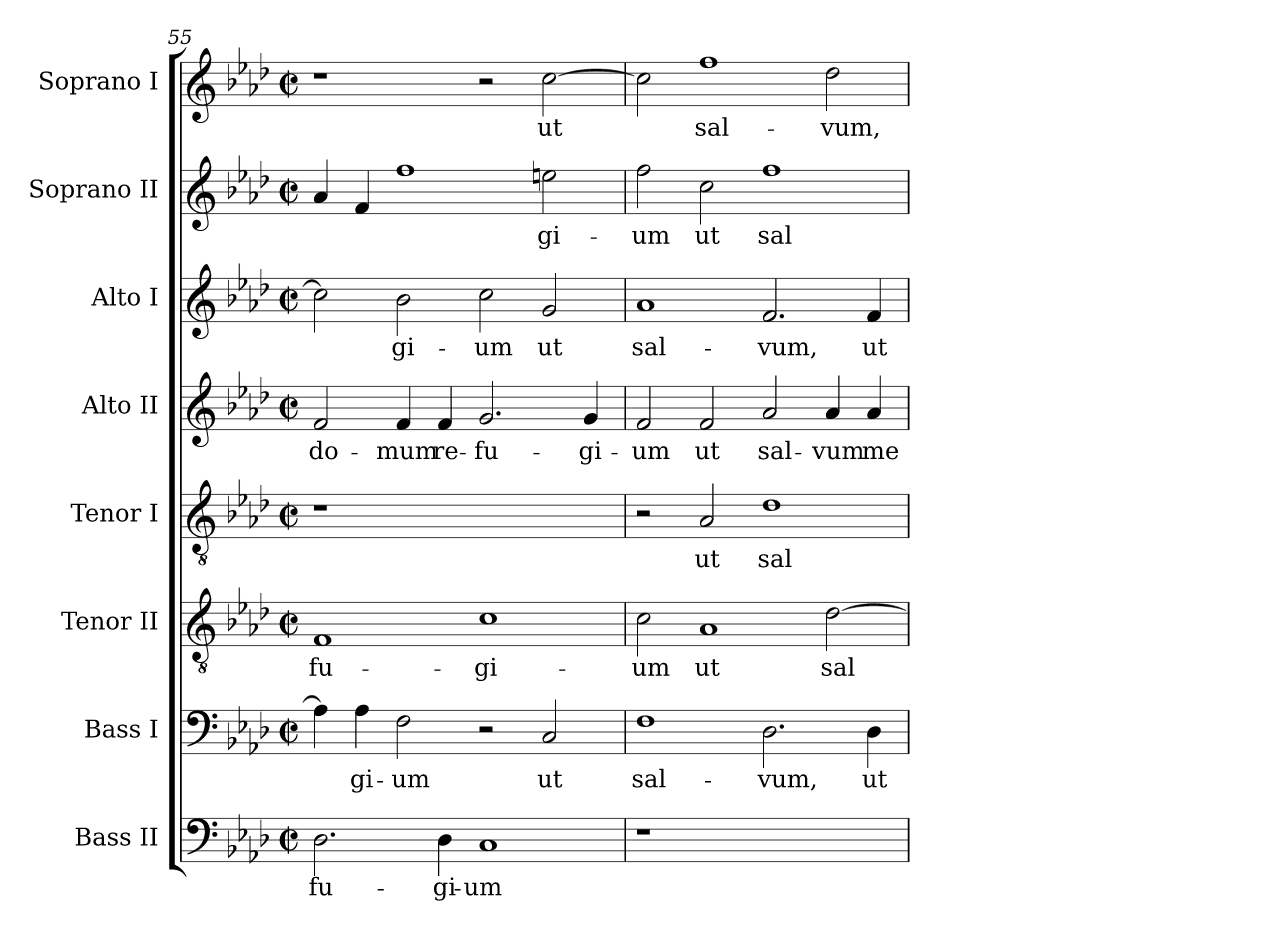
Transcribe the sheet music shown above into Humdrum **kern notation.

**kern	**text	**kern	**text	**kern	**text	**kern	**text	**kern	**text	**kern	**text	**kern	**text	**kern	**text
*part8	*part8	*part7	*part7	*part6	*part6	*part5	*part5	*part4	*part4	*part3	*part3	*part2	*part2	*part1	*part1
*staff8	*staff8	*staff7	*staff7	*staff6	*staff6	*staff5	*staff5	*staff4	*staff4	*staff3	*staff3	*staff2	*staff2	*staff1	*staff1
*I"Bass II	*	*I"Bass I	*	*I"Tenor II	*	*I"Tenor I	*	*I"Alto II	*	*I"Alto I	*	*I"Soprano II	*	*I"Soprano I	*
*I'B.	*	*	*	*	*	*I'T.	*	*	*	*I'A.	*	*	*	*	*
*clefF4	*	*clefF4	*	*clefGv2	*	*clefGv2	*	*clefG2	*	*clefG2	*	*clefG2	*	*clefG2	*
*	*	*	*	*ITrd7c12	*	*ITrd7c12	*	*ITrd7c12	*	*ITrd7c12	*	*	*	*	*
*k[b-e-a-d-]	*	*k[b-e-a-d-]	*	*k[b-e-a-d-]	*	*k[b-e-a-d-]	*	*k[b-e-a-d-]	*	*k[b-e-a-d-]	*	*k[b-e-a-d-]	*	*k[b-e-a-d-]	*
*A-:	*	*A-:	*	*A-:	*	*A-:	*	*A-:	*	*A-:	*	*A-:	*	*A-:	*
*M2/2	*	*M2/2	*	*M2/2	*	*M2/2	*	*M2/2	*	*M2/2	*	*M2/2	*	*M2/2	*
*met(c|)	*	*met(c|)	*	*met(c|)	*	*met(c|)	*	*met(c|)	*	*met(c|)	*	*met(c|)	*	*met(c|)	*
=55	=55	=55	=55	=55	=55	=55	=55	=55	=55	=55	=55	=55	=55	=55	=55
!	!LO:LY:b:color=#000000	!	!	!	!	!	!	!	!	!	!	!	!	!	!
!	!	!	!	!	!LO:LY:b:color=#000000	!LO:N:vis=1	!	!	!	!	!	!	!	!	!
!	!	!	!	!	!	!	!	!	!LO:LY:b:color=#000000	!	!	!	!	!	!
2.D-i\	-fu-	4A-i\]	.	1FFi	-fu-	1r	.	2Fi/	do-	2ci\]	.	4a-i/	.	1r	.
!	!	!	!LO:LY:b:color=#000000	!	!	!	!	!	!	!	!	!	!	!	!
.	.	4A-i\	-gi-	.	.	.	.	.	.	.	.	4fi/	.	.	.
!	!	!	!LO:LY:b:color=#000000	!	!	!	!	!	!	!	!	!	!	!	!
!	!	!	!	!	!	!	!	!	!LO:LY:b:color=#000000	!	!	!	!	!	!
!	!	!	!	!	!	!	!	!	!	!	!LO:LY:b:color=#000000	!	!	!	!
.	.	2Fi\	-um	.	.	.	.	4Fi/	-mum	2B-i\	-gi-	1ffi	.	.	.
!	!LO:LY:b:color=#000000	!	!	!	!	!	!	!	!	!	!	!	!	!	!
!	!	!	!	!	!	!	!	!	!LO:LY:b:color=#000000	!	!	!	!	!	!
4D-i\	-gi-	.	.	.	.	.	.	4Fi/	re-	.	.	.	.	.	.
!	!LO:LY:b:color=#000000	!	!	!	!	!	!	!	!	!	!	!	!	!	!
!	!	!	!	!	!LO:LY:b:color=#000000	!	!	!	!	!	!	!	!	!	!
!	!	!	!	!	!	!	!	!	!LO:LY:b:color=#000000	!	!	!	!	!	!
!	!	!	!	!	!	!	!	!	!	!	!LO:LY:b:color=#000000	!	!	!	!
1Ci	-um	2r	.	1Ci	-gi-	1ryy	.	2.Gi/	-fu-	2ci\	-um	.	.	2r	.
!	!	!	!LO:LY:b:color=#000000	!	!	!	!	!	!	!	!	!	!	!	!
!	!	!	!	!	!	!	!	!	!	!	!LO:LY:b:color=#000000	!	!	!	!
!	!	!	!	!	!	!	!	!	!	!	!	!	!LO:LY:b:color=#000000	!	!
!	!	!	!	!	!	!	!	!	!	!	!	!	!	!	!LO:LY:b:color=#000000
.	.	2Ci/	ut	.	.	.	.	.	.	2Gi/	ut	2eeni\	-gi-	[>2cci\	ut
!	!	!	!	!	!	!	!	!	!LO:LY:b:color=#000000	!	!	!	!	!	!
.	.	.	.	.	.	.	.	4Gi/	-gi-	.	.	.	.	.	.
!!LO:LB:g=z
=56	=56	=56	=56	=56	=56	=56	=56	=56	=56	=56	=56	=56	=56	=56	=56
!LO:N:vis=1	!	!	!	!	!	!	!	!	!	!	!	!	!	!	!
!	!	!	!LO:LY:b:color=#000000	!	!	!	!	!	!	!	!	!	!	!	!
!	!	!	!	!	!LO:LY:b:color=#000000	!	!	!	!	!	!	!	!	!	!
!	!	!	!	!	!	!	!	!	!LO:LY:b:color=#000000	!	!	!	!	!	!
!	!	!	!	!	!	!	!	!	!	!	!LO:LY:b:color=#000000	!	!	!	!
!	!	!	!	!	!	!	!	!	!	!	!	!	!LO:LY:b:color=#000000	!	!
1r	.	1Fi	sal-	2Ci\	-um	2r	.	2Fi/	-um	1A-i	sal-	2ffi\	-um	2cci\]	.
!	!	!	!	!	!LO:LY:b:color=#000000	!	!	!	!	!	!	!	!	!	!
!	!	!	!	!	!	!	!LO:LY:b:color=#000000	!	!	!	!	!	!	!	!
!	!	!	!	!	!	!	!	!	!LO:LY:b:color=#000000	!	!	!	!	!	!
!	!	!	!	!	!	!	!	!	!	!	!	!	!LO:LY:b:color=#000000	!	!
!	!	!	!	!	!	!	!	!	!	!	!	!	!	!	!LO:LY:b:color=#000000
.	.	.	.	1AA-i	ut	2AA-i/	ut	2Fi/	ut	.	.	2cci\	ut	1ffi	sal-
!	!	!	!LO:LY:b:color=#000000	!	!	!	!	!	!	!	!	!	!	!	!
!	!	!	!	!	!	!	!LO:LY:b:color=#000000	!	!	!	!	!	!	!	!
!	!	!	!	!	!	!	!	!	!LO:LY:b:color=#000000	!	!	!	!	!	!
!	!	!	!	!	!	!	!	!	!	!	!LO:LY:b:color=#000000	!	!	!	!
!	!	!	!	!	!	!	!	!	!	!	!	!	!LO:LY:b:color=#000000	!	!
1ryy	.	2.D-i\	-vum,	.	.	1D-i	sal-	2A-i/	sal-	2.Fi/	-vum,	1ffi	sal-	.	.
!	!	!	!	!	!LO:LY:b:color=#000000	!	!	!	!	!	!	!	!	!	!
!	!	!	!	!	!	!	!	!	!LO:LY:b:color=#000000	!	!	!	!	!	!
!	!	!	!	!	!	!	!	!	!	!	!	!	!	!	!LO:LY:b:color=#000000
.	.	.	.	[>2D-i\	sal-	.	.	4A-i/	-vum	.	.	.	.	2dd-i\	-vum,
!	!	!	!LO:LY:b:color=#000000	!	!	!	!	!	!	!	!	!	!	!	!
!	!	!	!	!	!	!	!	!	!LO:LY:b:color=#000000	!	!	!	!	!	!
!	!	!	!	!	!	!	!	!	!	!	!LO:LY:b:color=#000000	!	!	!	!
.	.	4D-i\	ut	.	.	.	.	4A-i/	me	4Fi/	ut	.	.	.	.
=	=	=	=	=	=	=	=	=	=	=	=	=	=	=	=
*-	*-	*-	*-	*-	*-	*-	*-	*-	*-	*-	*-	*-	*-	*-	*-
